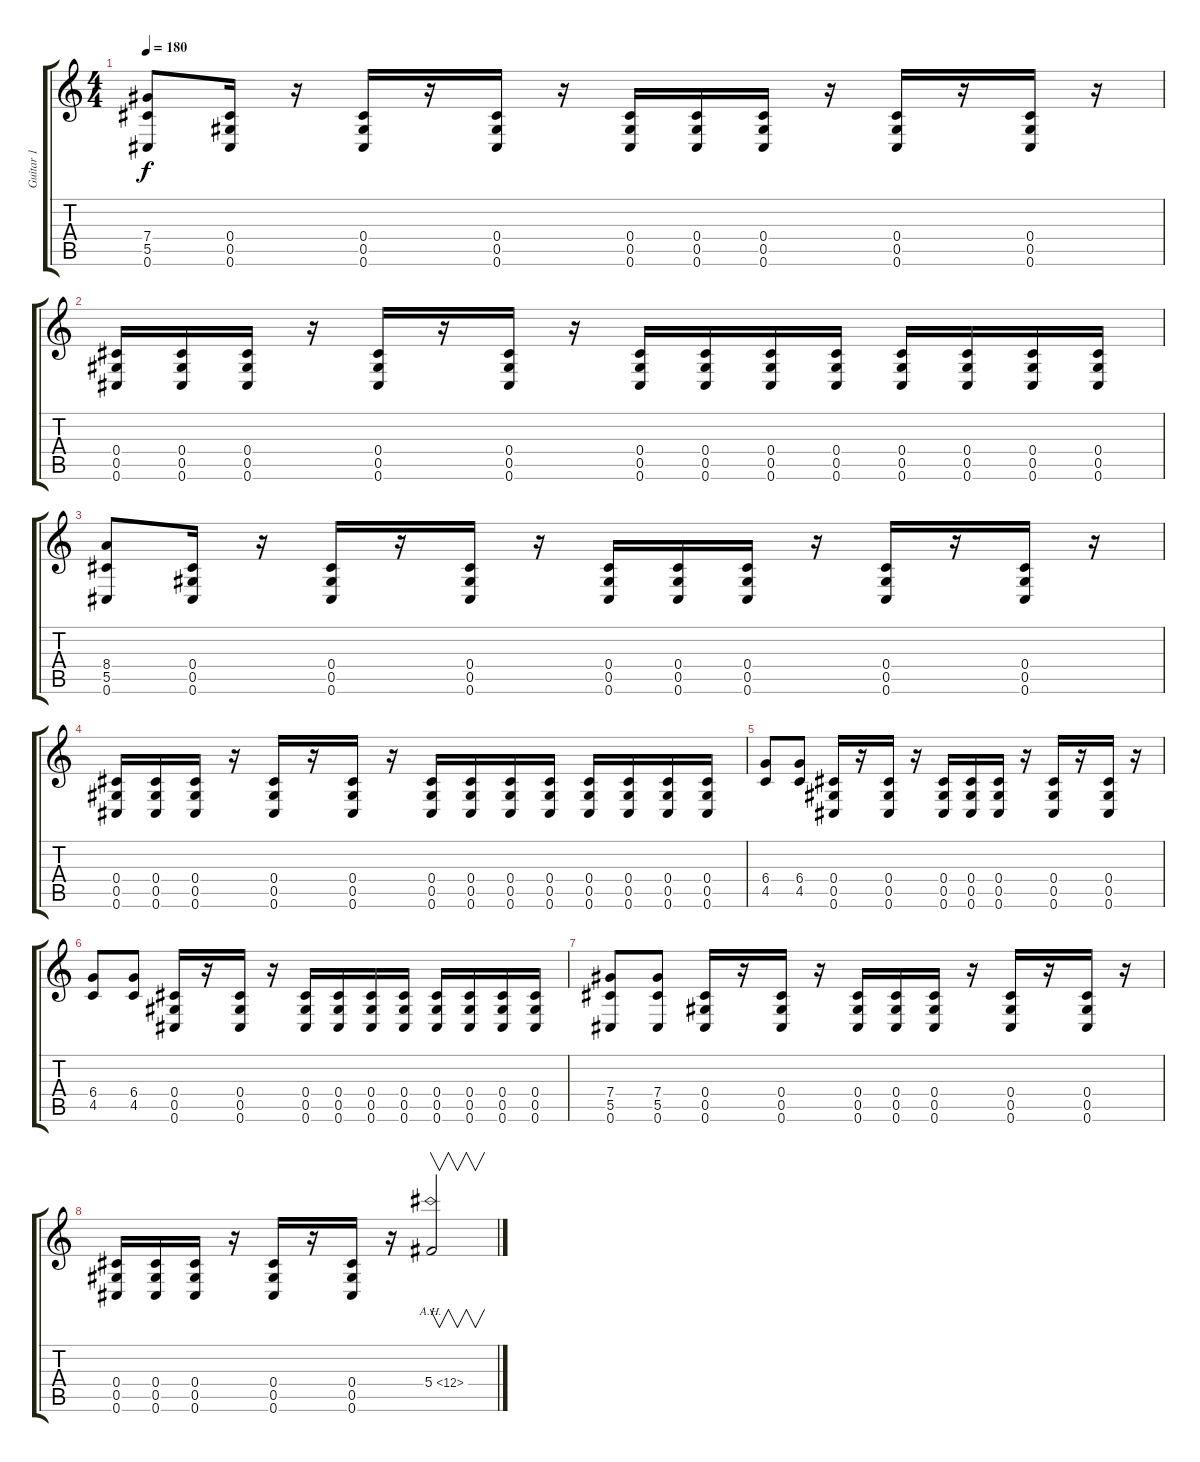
\track ("Guitar 1" "Guitar 1") {instrument overdrivenguitar}
\staff {score tabs}
\tuning (E4 Bb3 Gb3 Db3 Ab2 Db2) {hide}
\ts (4 4)
\tempo 180
\clef g2
\ks c
(7.4 5.5 0.6).8{dy f} (0.4 0.5 0.6).16 r.16 (0.4 0.5 0.6).16 r.16 (0.4 0.5 0.6).16 r.16 (0.4 0.5 0.6).16 (0.4 0.5 0.6).16 (0.4 0.5 0.6).16 r.16 (0.4 0.5 0.6).16 r.16 (0.4 0.5 0.6).16 r.16 |
(0.4 0.5 0.6).16 (0.4 0.5 0.6).16 (0.4 0.5 0.6).16 r.16 (0.4 0.5 0.6).16 r.16 (0.4 0.5 0.6).16 r.16 (0.4 0.5 0.6).16 (0.4 0.5 0.6).16 (0.4 0.5 0.6).16 (0.4 0.5 0.6).16 (0.4 0.5 0.6).16 (0.4 0.5 0.6).16 (0.4 0.5 0.6).16 (0.4 0.5 0.6).16 |
(8.4 5.5 0.6).8 (0.4 0.5 0.6).16 r.16 (0.4 0.5 0.6).16 r.16 (0.4 0.5 0.6).16 r.16 (0.4 0.5 0.6).16 (0.4 0.5 0.6).16 (0.4 0.5 0.6).16 r.16 (0.4 0.5 0.6).16 r.16 (0.4 0.5 0.6).16 r.16 |
(0.4 0.5 0.6).16 (0.4 0.5 0.6).16 (0.4 0.5 0.6).16 r.16 (0.4 0.5 0.6).16 r.16 (0.4 0.5 0.6).16 r.16 (0.4 0.5 0.6).16 (0.4 0.5 0.6).16 (0.4 0.5 0.6).16 (0.4 0.5 0.6).16 (0.4 0.5 0.6).16 (0.4 0.5 0.6).16 (0.4 0.5 0.6).16 (0.4 0.5 0.6).16 |
(6.4 4.5).8 (6.4 4.5).8 (0.4 0.5 0.6).16 r.16 (0.4 0.5 0.6).16 r.16 (0.4 0.5 0.6).16 (0.4 0.5 0.6).16 (0.4 0.5 0.6).16 r.16 (0.4 0.5 0.6).16 r.16 (0.4 0.5 0.6).16 r.16 |
(6.4 4.5).8 (6.4 4.5).8 (0.4 0.5 0.6).16 r.16 (0.4 0.5 0.6).16 r.16 (0.4 0.5 0.6).16 (0.4 0.5 0.6).16 (0.4 0.5 0.6).16 (0.4 0.5 0.6).16 (0.4 0.5 0.6).16 (0.4 0.5 0.6).16 (0.4 0.5 0.6).16 (0.4 0.5 0.6).16 |
(7.4 5.5 0.6).8 (7.4 5.5 0.6).8 (0.4 0.5 0.6).16 r.16 (0.4 0.5 0.6).16 r.16 (0.4 0.5 0.6).16 (0.4 0.5 0.6).16 (0.4 0.5 0.6).16 r.16 (0.4 0.5 0.6).16 r.16 (0.4 0.5 0.6).16 r.16 |
(0.4 0.5 0.6).16 (0.4 0.5 0.6).16 (0.4 0.5 0.6).16 r.16 (0.4 0.5 0.6).16 r.16 (0.4 0.5 0.6).16 r.16 5.4{ah 7}.2{v}
